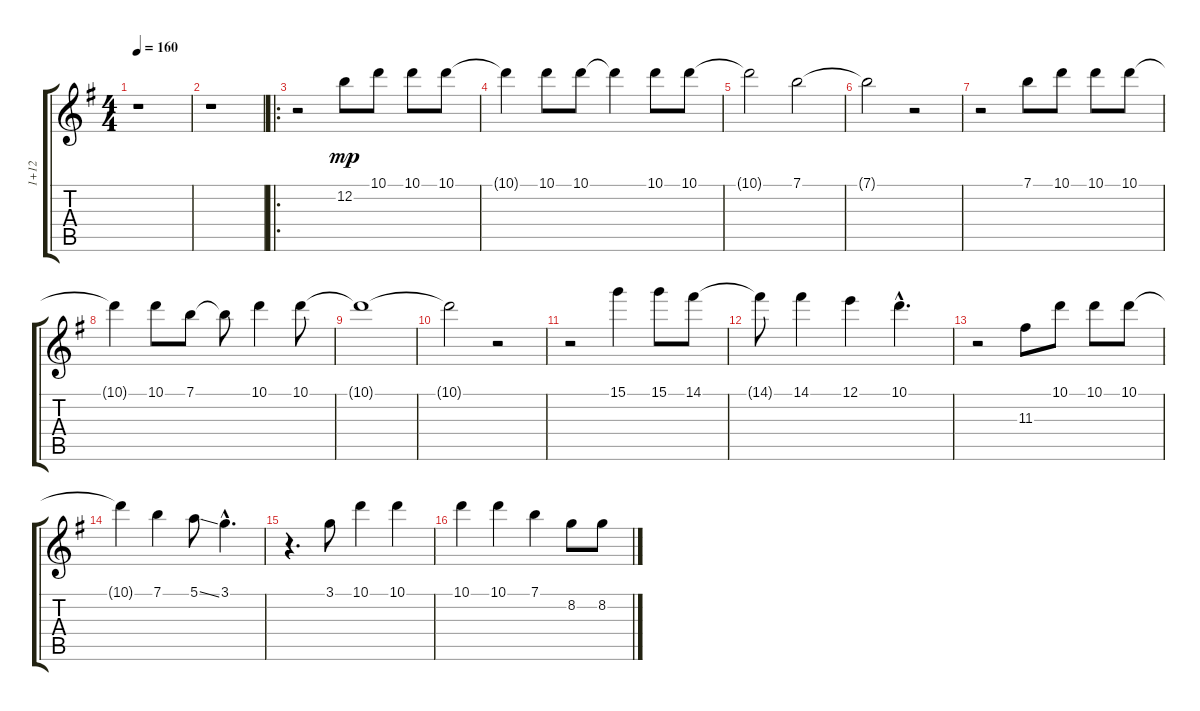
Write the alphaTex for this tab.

\track ("1+12" "1+12") {instrument electricguitarjazz}
\staff {score tabs}
\tuning (E4 B3 G3 D3 A2 E2) {hide}
\ts (4 4)
\tempo 160
\clef g2
\ks g
r.1{dy mp instrument electricguitarjazz} |
r.1 |
\ro
r.2 12.2.8 10.1.8 10.1.8 10.1.8 |
10.1{t}.4 10.1.8 10.1.8 10.1{t}.4 10.1.8 10.1.8 |
10.1{t}.2 7.1.2 |
7.1{t}.2 r.2 |
r.2 7.1.8 10.1.8 10.1.8 10.1.8 |
10.1{t}.4 10.1.8 7.1.8 7.1{t}.8 10.1.4 10.1.8 |
10.1{t}.1 |
10.1{t}.2 r.2 |
r.2 15.1.4 15.1.8 14.1.8 |
14.1{t}.8 14.1.4 12.1.4 10.1{hac}.4{d} |
r.2 11.3.8 10.1.8 10.1.8 10.1.8 |
10.1{t}.4 7.1.4 5.1{ss}.8 3.1{hac}.4{d} |
r.4{d} 3.1.8 10.1.4 10.1.4 |
10.1.4 10.1.4 7.1.4 8.2.8 8.2.8
